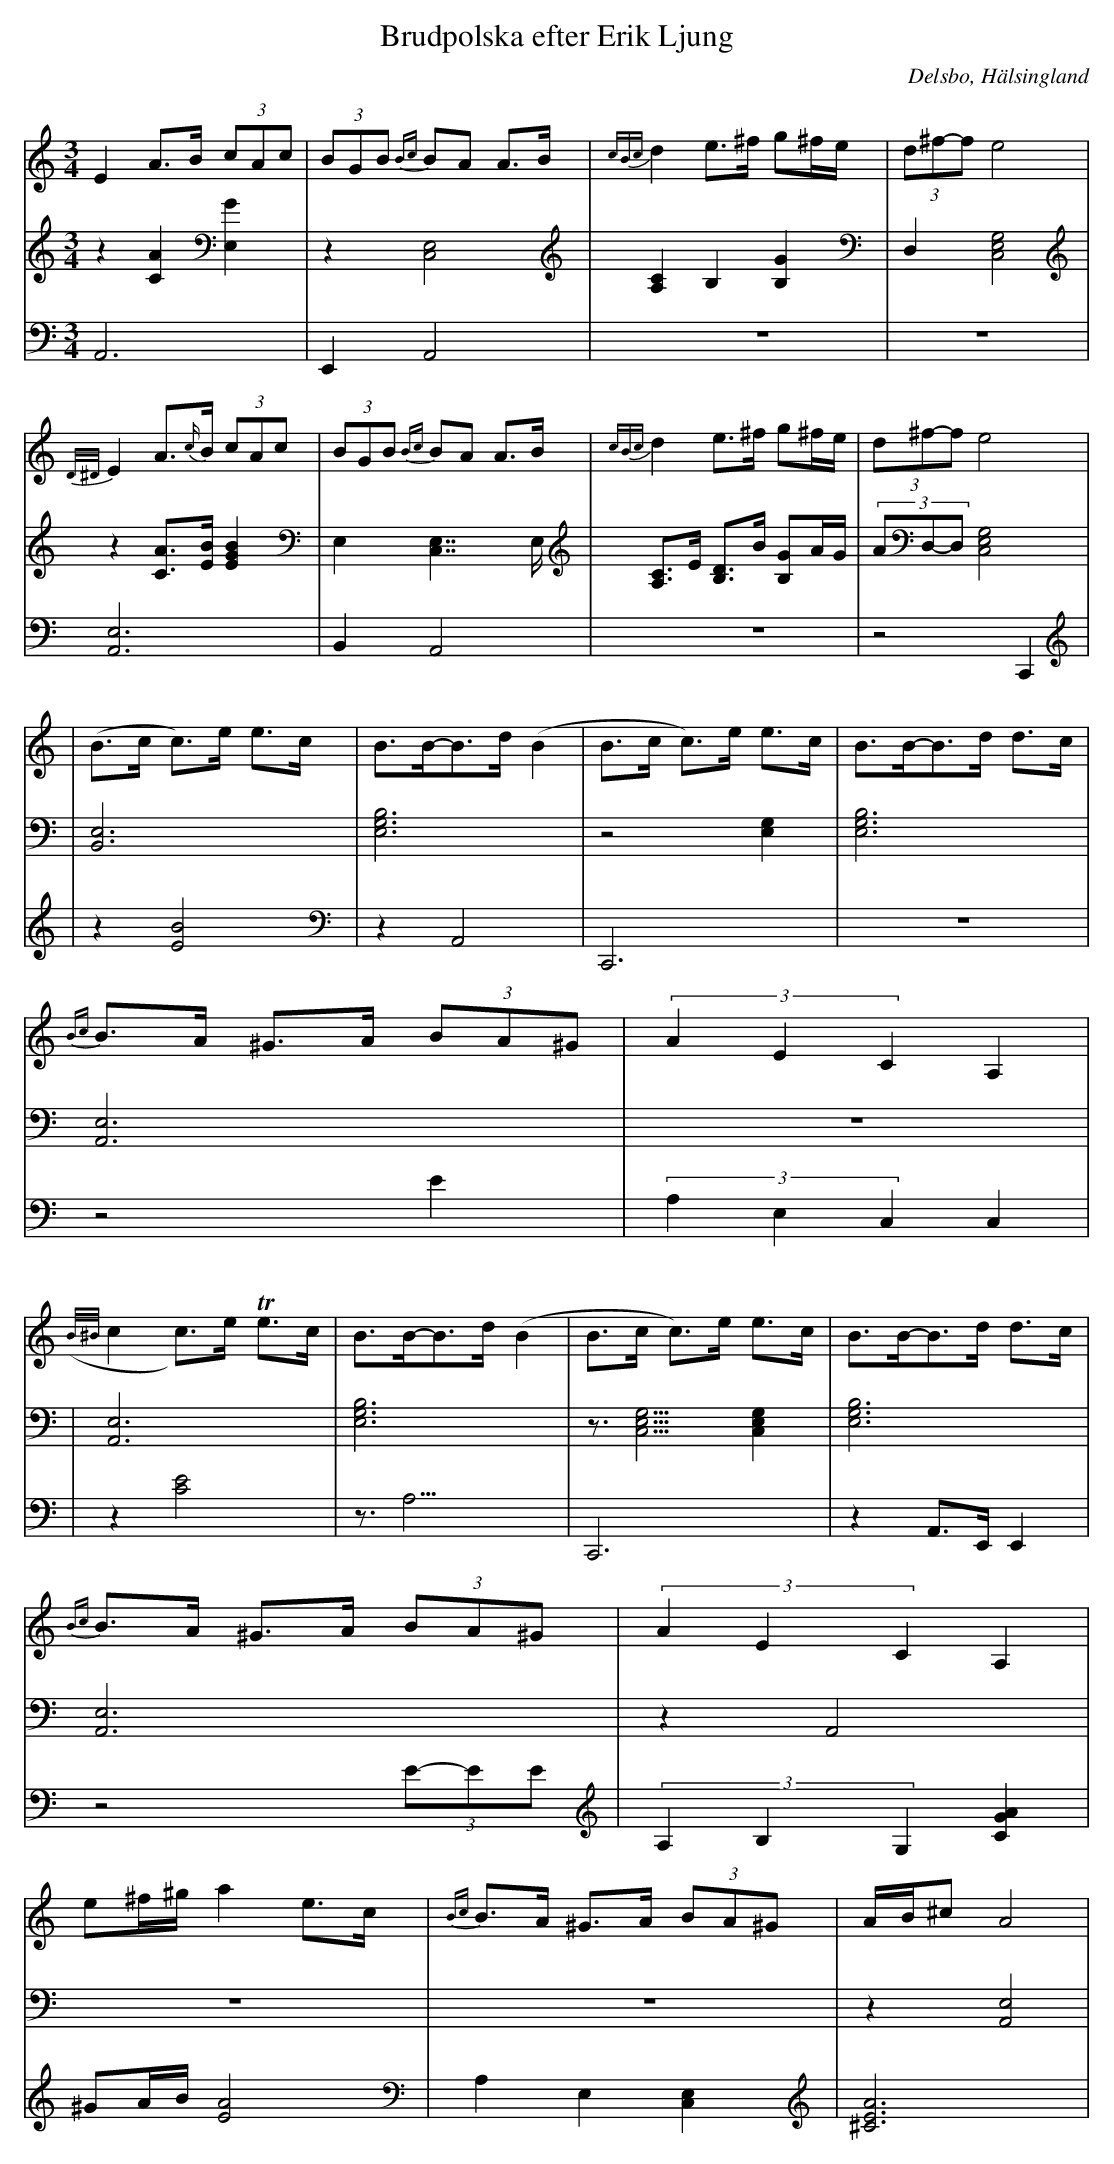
X:1
T: Brudpolska efter Erik Ljung
Q: 105
O: Delsbo, Hälsingland
M: 3/4
L: 1/8
K: Am
V:1
V:2
V:3 =Merge
V:1
E2 A>B (3cAc| (3BGB {Bc}BA A>B|{cBc}d2 e>^f g^f/e/|(3d^f-f e4 |
{D/^D/}E2 A>{c/}B (3cAc| (3BGB {Bc}BA A>B|{cBc}d2 e>^f g^f/e/|(3d^f-f e4 |
|(B>c c)>e e>c|B>B-B>d (B2|B>c c)>e e>c|B>B-B>d d>c|
{Bc}B>A ^G>A (3BA^G|(3A2E2C2 A,2|
({B/^B/}c2 c)>e Te>c|B>B-B>d (B2|B>c c)>e e>c|B>B-B>d d>c|
{Bc}B>A ^G>A (3BA^G|(3A2E2C2 A,2|
e^f/^g/ a2 e>c|{Bc}B>A ^G>A (3BA^G|A/B/^c A4|
V:2
z2 [A2C2] [E,2G2]|z2 [C,4E,4]|[A,2C2] B,2 [B,2G2]|D,2 [E,4G,4C,4]|
z2 [AC]>[BE] [B2E2G2]|E,2 [C,7/2E,7/2]E,/|[A,C]>E [B,D]>B [B,G]A/G/|(3AD,-D, [E,4G,4C,4]|
|[B,,6E,6]|[E,6G,6B,6]|z4[G,2E,2]|[E,6G,6B,6]|
[A,,6E,6]|z6|
|[A,,6E,6]|[E,6G,6B,6]|z3/2[E,5/2G,5/2C,5/2] [E,2G,2C,2]|[E,6G,6B,6]|
[A,,6E,6]|z2 A,,4|
z6|z6|z2 [A,,4E,4]|
V:3
A,,6|E,,2 A,,4|z6|z6|
[A,,6E,6]|B,,2 A,,4|z6|z4  C,,2|
|z2 [B4E4]|z2 A,,4|C,,6|z6|
z4 E2|(3A,2E,2C,2 [C,2]|
|z2 [C4E4]|z3<A,3|C,,6|z2 A,,>E,, E,,2|
z4 (3E-EE|(3A,2B,2G,2 [G2A2C2]|
^GA/B/ [A4E4]|A,2 E,2 [C,2E,2]|[A6^C6E6]|
